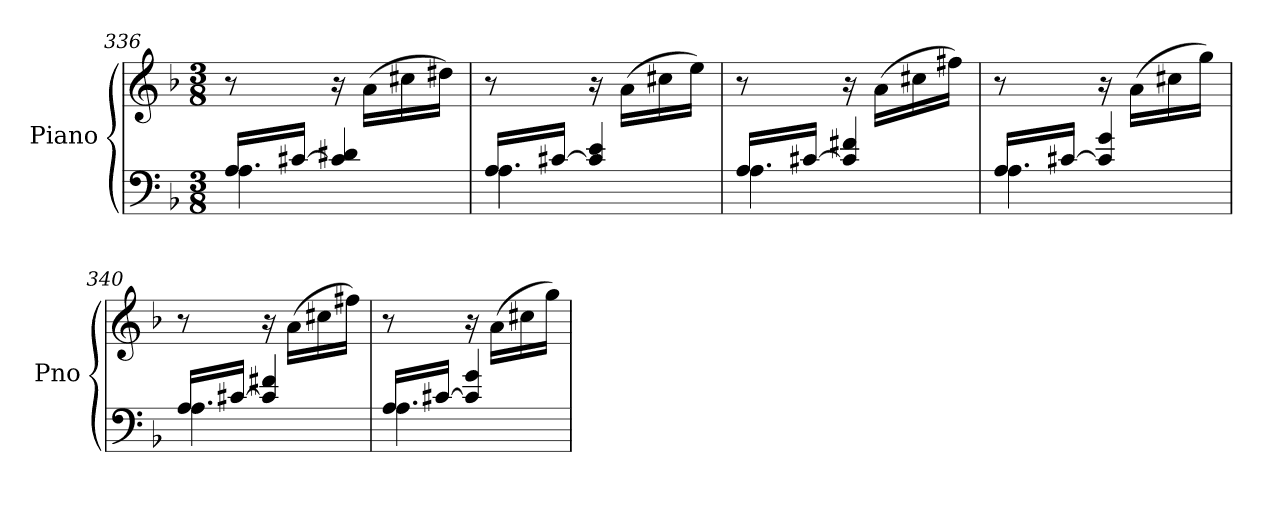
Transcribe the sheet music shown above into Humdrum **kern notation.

**kern	**kern	**dynam
*part1	*part1	*part1
*staff2	*staff1	*staff1/2
*I"Piano	*	*
*I'Pno	*	*
*clefF4	*clefG2	*
*k[b-]	*k[b-]	*
*M3/8	*M3/8	*
=336	=336	=336
*^	*	*
16A/LL	4.A\	8r	.
[16c#X/JJ	.	.	.
4c#/] 4d#X/	.	16r	.
.	.	(>16a\LL	.
.	.	16cc#X\	.
.	.	16dd#X\JJ)	.
=337	=337	=337	=337
16A/LL	4.A\	8r	.
[16c#X/JJ	.	.	.
4c#/] 4e/	.	16r	.
.	.	(>16a\LL	.
.	.	16cc#X\	.
.	.	16ee\JJ)	.
!!LO:LB:g=z
=338	=338	=338	=338
16A/LL	4.A\	8r	.
[16c#X/JJ	.	.	.
4c#/] 4f#X/	.	16r	.
.	.	(>16a\LL	.
.	.	16cc#X\	.
.	.	16ff#X\JJ)	.
=339	=339	=339	=339
16A/LL	4.A\	8r	.
[16c#X/JJ	.	.	.
4c#/] 4g/	.	16r	.
!	!	!	!LO:DY:b
.	.	(>16a\LL	other-dynamics
.	.	16cc#X\	.
.	.	16gg\JJ)	.
=340	=340	=340	=340
16A/LL	4.A\	8r	.
[16c#X/JJ	.	.	.
4c#/] 4f#X/	.	16r	.
.	.	(>16a\LL	.
.	.	16cc#X\	.
.	.	16ff#X\JJ)	.
=341	=341	=341	=341
16A/LL	4.A\	8r	.
[16c#X/JJ	.	.	.
4c#/] 4g/	.	16r	.
.	.	(>16a\LL	.
.	.	16cc#X\	.
.	.	16gg\JJ)	.
*v	*v	*	*
=	=	=
*-	*-	*-
